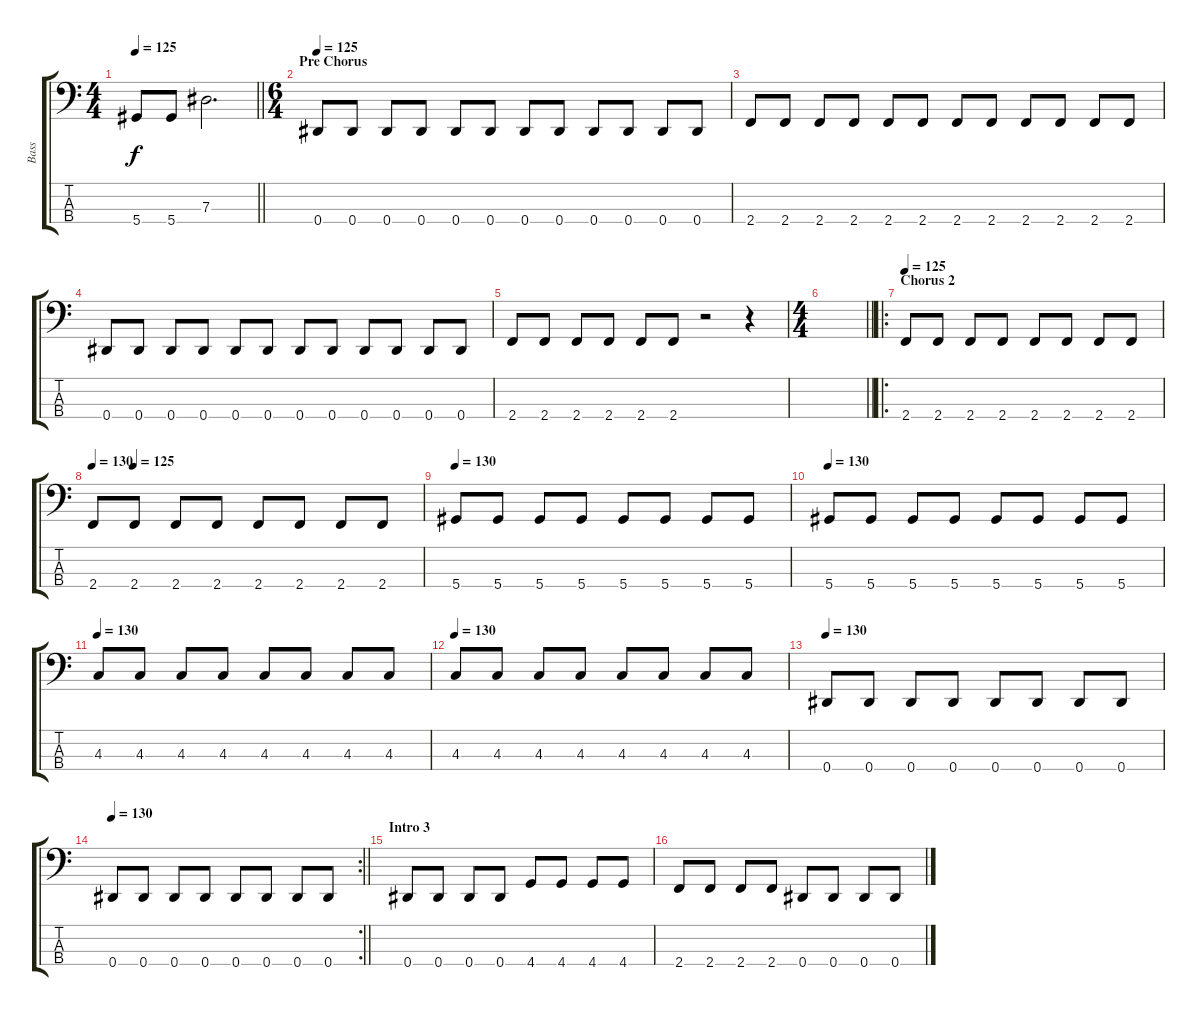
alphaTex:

\track ("Bass" "Bass") {instrument electricbasspick}
\staff {score tabs}
\tuning (Gb2 Db2 Ab1 Eb1) {hide}
\ts (4 4)
\tempo 125
\clef f4
\barLineRight lightlight
\ks c
5.4.8{dy f} 5.4.8 7.3.2{d} |
\ts (6 4)
\section ("" "Pre Chorus")
\tempo 125
0.4.8 0.4.8 0.4.8 0.4.8 0.4.8 0.4.8 0.4.8 0.4.8 0.4.8 0.4.8 0.4.8 0.4.8 |
2.4.8 2.4.8 2.4.8 2.4.8 2.4.8 2.4.8 2.4.8 2.4.8 2.4.8 2.4.8 2.4.8 2.4.8 |
0.4.8 0.4.8 0.4.8 0.4.8 0.4.8 0.4.8 0.4.8 0.4.8 0.4.8 0.4.8 0.4.8 0.4.8 |
2.4.8 2.4.8 2.4.8 2.4.8 2.4.8 2.4.8 r.2 r.4 |
\ts (4 4)
\barLineRight lightlight
|
\ro
\section ("" "Chorus 2")
\tempo 130
\tempo 125
2.4.8 2.4.8 2.4.8 2.4.8 2.4.8 2.4.8 2.4.8 2.4.8 |
\tempo 130
\tempo (125 0.125)
2.4.8 2.4.8 2.4.8 2.4.8 2.4.8 2.4.8 2.4.8 2.4.8 |
\tempo 130
5.4.8 5.4.8 5.4.8 5.4.8 5.4.8 5.4.8 5.4.8 5.4.8 |
\tempo 130
5.4.8 5.4.8 5.4.8 5.4.8 5.4.8 5.4.8 5.4.8 5.4.8 |
\tempo 130
4.3.8 4.3.8 4.3.8 4.3.8 4.3.8 4.3.8 4.3.8 4.3.8 |
\tempo 130
4.3.8 4.3.8 4.3.8 4.3.8 4.3.8 4.3.8 4.3.8 4.3.8 |
\tempo 130
0.4.8 0.4.8 0.4.8 0.4.8 0.4.8 0.4.8 0.4.8 0.4.8 |
\rc 2
\tempo 130
\barLineRight lightlight
0.4.8 0.4.8 0.4.8 0.4.8 0.4.8 0.4.8 0.4.8 0.4.8 |
\section ("" "Intro 3")
0.4.8 0.4.8 0.4.8 0.4.8 4.4.8 4.4.8 4.4.8 4.4.8 |
2.4.8 2.4.8 2.4.8 2.4.8 0.4.8 0.4.8 0.4.8 0.4.8
